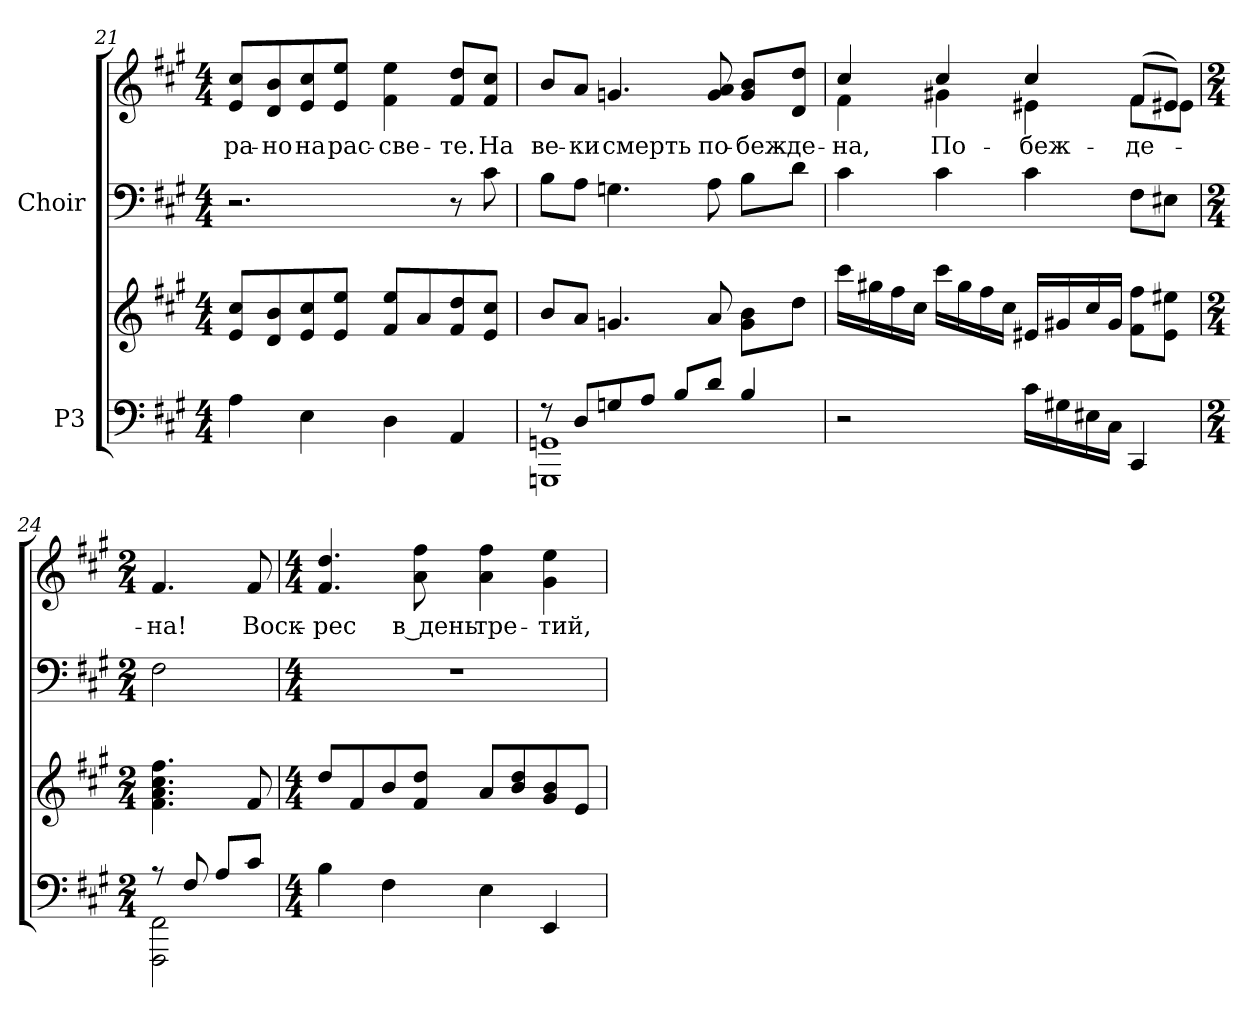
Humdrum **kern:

**kern	**kern	**kern	**kern	**text
*part2	*part2	*part1	*part1	*part1
*staff4	*staff3	*staff2	*staff1	*staff1
*I"P3	*	*I"Choir	*	*
*clefF4	*clefG2	*clefF4	*clefG2	*
*k[f#c#g#]	*k[f#c#g#]	*k[f#c#g#]	*k[f#c#g#]	*
*A:	*A:	*A:	*A:	*
*M4/4	*M4/4	*M4/4	*M4/4	*
=21	=21	=21	=21	=21
!	!	!	!	!LO:LY:b:color=#000000
4Ai\	8ei/ 8cc#iL	2.r	8ei/ 8cc#iL	ра-
!	!	!	!	!LO:LY:b:color=#000000
.	8di/ 8bi	.	8di/ 8bi	-но
!	!	!	!	!LO:LY:b:color=#000000
4Ei\	8ei/ 8cc#i	.	8ei/ 8cc#i	на
!	!	!	!	!LO:LY:b:color=#000000
.	8ei/ 8eeiJ	.	8ei/ 8eeiJ	рас-
!	!	!	!	!LO:LY:b:color=#000000
4Di\	8f#i/ 8eeiL	.	4f#i\ 4eei	-све-
.	8ai/	.	.	.
!	!	!	!	!LO:LY:b:color=#000000
4AAi/	8f#i/ 8ddi	8r	8f#i/ 8ddiL	-те.
!	!	!	!	!LO:LY:b:color=#000000
.	8ei/ 8cc#iJ	8c#i\	8f#i/ 8cc#iJ	На
!!LO:PB:g=z
=22	=22	=22	=22	=22
*^	*	*	*	*
!	!	!	!	!	!LO:LY:b:color=#000000
8r	1GGGni 1GGni	8bi/L	8Bi\L	8bi/L	ве-
!	!	!	!	!	!LO:LY:b:color=#000000
8Di/L	.	8ai/J	8Ai\J	8ai/J	-ки
!	!	!	!	!	!LO:LY:b:color=#000000
8Gni/	.	4.gni/	4.Gni\	4.gni/	смерть
8Ai/J	.	.	.	.	.
8Bi/L	.	.	.	.	.
!	!	!	!	!	!LO:LY:b:color=#000000
8di/J	.	8ai/	8Ai\	8gi/ 8ai	по-
!	!	!	!	!	!LO:LY:b:color=#000000
4Bi/	.	8gi\ 8biL	8Bi\L	8gi/ 8biL	-беж-
!	!	!	!	!	!LO:LY:b:color=#000000
.	.	8ddi\J	8di\J	8di/ 8ddiJ	-де-
*v	*v	*	*	*	*
=23	=23	=23	=23	=23
!	!	!	!	!LO:LY:b:color=#000000
*	*	*	*^	*
2r	16ccc#i\LL	4c#i\	4cc#i/	4f#i\	-на,
.	16gg#Xi\	.	.	.	.
.	16ff#i\	.	.	.	.
.	16cc#i\JJ	.	.	.	.
!	!	!	!	!	!LO:LY:b:color=#000000
.	16ccc#i\LL	4c#i\	4cc#i/	4g#Xi\	По-
.	16gg#i\	.	.	.	.
.	16ff#i\	.	.	.	.
.	16cc#i\JJ	.	.	.	.
!	!	!	!	!	!LO:LY:b:color=#000000
16c#i\LL	16e#Xi/LL	4c#i\	4cc#i/	4e#Xi\	-беж-
16G#Xi\	16g#Xi/	.	.	.	.
16E#Xi\	16cc#i/	.	.	.	.
16C#i\JJ	16g#i/JJ	.	.	.	.
!	!	!	!	!	!LO:LY:b:color=#000000
4CC#i/	8f#i\ 8ff#iL	8F#i\L	(8f#i/L	8f#i\L	-де-
.	8e#i\ 8ee#XiJ	8E#Xi\J	8e#Xi/J)	8e#i\J	.
*	*	*	*v	*v	*
=24	=24	=24	=24	=24
*M2/4	*M2/4	*M2/4	*M2/4	*
*^	*	*	*	*
*	*	*	*	*^	*
!	!	!	!	!	!	!LO:LY:b:color=#000000
*	*	*	*	*v	*v	*
8r	2FFF#i\ 2FF#i	4.f#i\ 4.ai 4.cc#i 4.ff#i	2F#i\	4.f#i/	-на!
8F#i/	.	.	.	.	.
8Ai/L	.	.	.	.	.
!	!	!	!	!	!LO:LY:b:color=#000000
8c#i/J	.	8f#i/	.	8f#i/	Воск-
*v	*v	*	*	*	*
!!LO:LB:g=z
=25	=25	=25	=25	=25
*M4/4	*M4/4	*M4/4	*M4/4	*
!	!	!	!	!LO:LY:b:color=#000000
4Bi\	8ddi/L	1r	4.f#i/ 4.ddi	-рес
.	8f#i/	.	.	.
4F#i\	8bi/	.	.	.
!	!	!	!	!LO:LY:b:color=#000000
.	8f#i/ 8ddiJ	.	8ai\ 8ff#i	в день
!	!	!	!	!LO:LY:b:color=#000000
4Ei\	8ai/L	.	4ai\ 4ff#i	тре-
.	8bi/ 8ddi	.	.	.
!	!	!	!	!LO:LY:b:color=#000000
4EEi/	8g#i/ 8bi	.	4g#i\ 4eei	-тий,
.	8ei/J	.	.	.
=	=	=	=	=
*-	*-	*-	*-	*-
